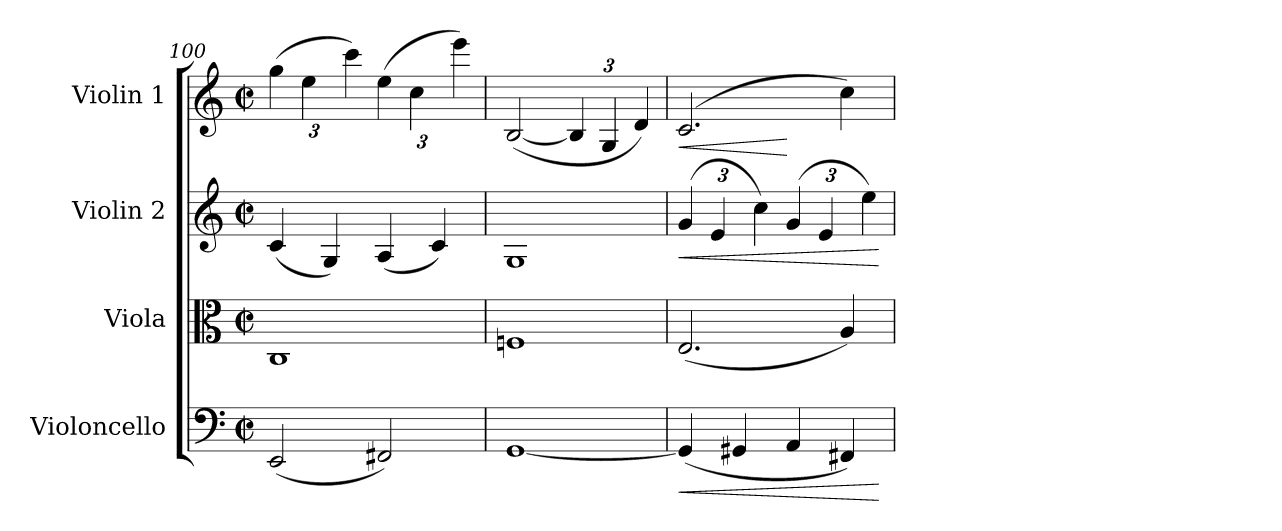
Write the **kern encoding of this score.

**kern	**dynam	**kern	**kern	**dynam	**kern	**dynam
*part4	*part4	*part3	*part2	*part2	*part1	*part1
*staff4	*staff4	*staff3	*staff2	*staff2	*staff1	*staff1
*I"Violoncello	*	*I"Viola	*I"Violin 2	*	*I"Violin 1	*
*I'Vc	*	*I'Vla	*I'Vln	*	*I'Vln	*
!!LO:PB:g=z
*clefF4	*	*clefC3	*clefG2	*	*clefG2	*
*k[]	*	*k[]	*k[]	*	*k[]	*
*M2/2	*	*M2/2	*M2/2	*	*M2/2	*
*met(c|)	*	*met(c|)	*met(c|)	*	*met(c|)	*
*	*	*	*	*	*Xbrackettup	*
=100	=100	=100	=100	=100	=100	=100
(2EE/	.	1C	(4c/	.	(6gg\	.
.	.	.	.	.	6ee\	.
.	.	.	4G/)	.	.	.
.	.	.	.	.	6ccc\)	.
2FF#X/)	.	.	(4A/	.	(6ee\	.
.	.	.	.	.	6cc\	.
.	.	.	4c/)	.	.	.
.	.	.	.	.	6eee\)	.
=101	=101	=101	=101	=101	=101	=101
[1GG	.	1Fn	1G	.	([2B/	.
.	.	.	.	.	6B/]	.
.	.	.	.	.	6G/	.
.	.	.	.	.	6d/)	.
=102	=102	=102	=102	=102	=102	=102
!	!LO:HP:b	!	!	!	!	!
*	*	*^	*	*	*	*
*	*	*	*	*Xbrackettup	*	*	*
!	!	!	!	!	!LO:HP:b	!	!LO:HP:b
*	*	*	*	*	*	*^	*
(4GG/]	<	(2.E/	2ryy	(6g/	<	(2.c/	2ryy	<
.	.	.	.	6e/	.	.	.	.
4GG#X/	.	.	.	.	.	.	.	.
.	.	.	.	6cc\)	.	.	.	.
4AA/	.	.	2ryy	(6g/	.	.	2ryy	[
.	.	.	.	6e/	.	.	.	.
4FF#X/)	.	4A/)	.	.	.	4cc\)	.	.
.	.	.	.	6ee\)	.	.	.	.
*	*	*v	*v	*	*	*v	*v	*
.	[	.	.	[	.	.
=	=	=	=	=	=	=
*-	*-	*-	*-	*-	*-	*-
